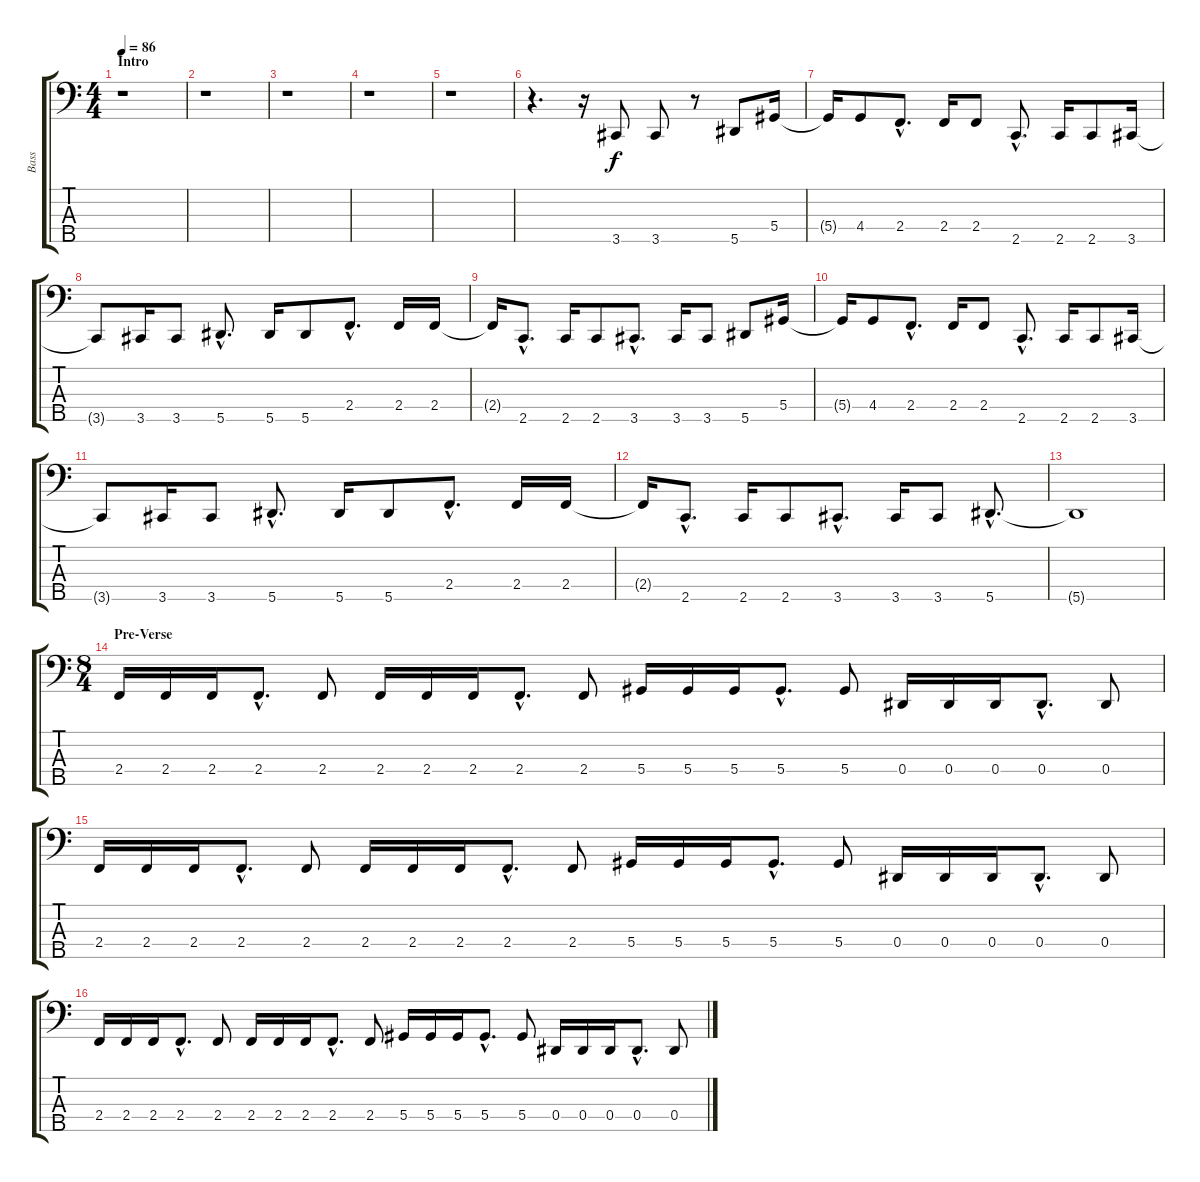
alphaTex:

\track ("Bass" "Bass") {instrument electricbassfinger}
\staff {score tabs}
\tuning (Gb2 Db2 Ab1 Eb1 Bb0) {hide}
\ts (4 4)
\section ("" "Intro")
\tempo 86
\clef f4
\ks c
r.1{dy f instrument electricbassfinger} |
r.1 |
r.1 |
r.1 |
r.1 |
r.4{d} r.16 3.5.8 3.5.8 r.8 5.5.8 5.4.16 |
5.4{t}.16 4.4.8 2.4{hac}.8{d} 2.4.16 2.4.8 2.5{hac}.8{d} 2.5.16 2.5.8 3.5.16 |
3.5{t}.8 3.5.16 3.5.8 5.5{hac}.8{d} 5.5.16 5.5.8 2.4{hac}.8{d} 2.4.16 2.4.16 |
2.4{t}.16 2.5{hac}.8{d} 2.5.16 2.5.8 3.5{hac}.8{d} 3.5.16 3.5.8 5.5.8 5.4.16 |
5.4{t}.16 4.4.8 2.4{hac}.8{d} 2.4.16 2.4.8 2.5{hac}.8{d} 2.5.16 2.5.8 3.5.16 |
3.5{t}.8 3.5.16 3.5.8 5.5{hac}.8{d} 5.5.16 5.5.8 2.4{hac}.8{d} 2.4.16 2.4.16 |
2.4{t}.16 2.5{hac}.8{d} 2.5.16 2.5.8 3.5{hac}.8{d} 3.5.16 3.5.8 5.5{hac}.8{d} |
5.5{t}.1 |
\ts (8 4)
\section ("" "Pre-Verse")
2.4.16 2.4.16 2.4.16 2.4{hac}.8{d} 2.4.8 2.4.16 2.4.16 2.4.16 2.4{hac}.8{d} 2.4.8 5.4.16 5.4.16 5.4.16 5.4{hac}.8{d} 5.4.8 0.4.16 0.4.16 0.4.16 0.4{hac}.8{d} 0.4.8 |
2.4.16 2.4.16 2.4.16 2.4{hac}.8{d} 2.4.8 2.4.16 2.4.16 2.4.16 2.4{hac}.8{d} 2.4.8 5.4.16 5.4.16 5.4.16 5.4{hac}.8{d} 5.4.8 0.4.16 0.4.16 0.4.16 0.4{hac}.8{d} 0.4.8 |
2.4.16 2.4.16 2.4.16 2.4{hac}.8{d} 2.4.8 2.4.16 2.4.16 2.4.16 2.4{hac}.8{d} 2.4.8 5.4.16 5.4.16 5.4.16 5.4{hac}.8{d} 5.4.8 0.4.16 0.4.16 0.4.16 0.4{hac}.8{d} 0.4.8
